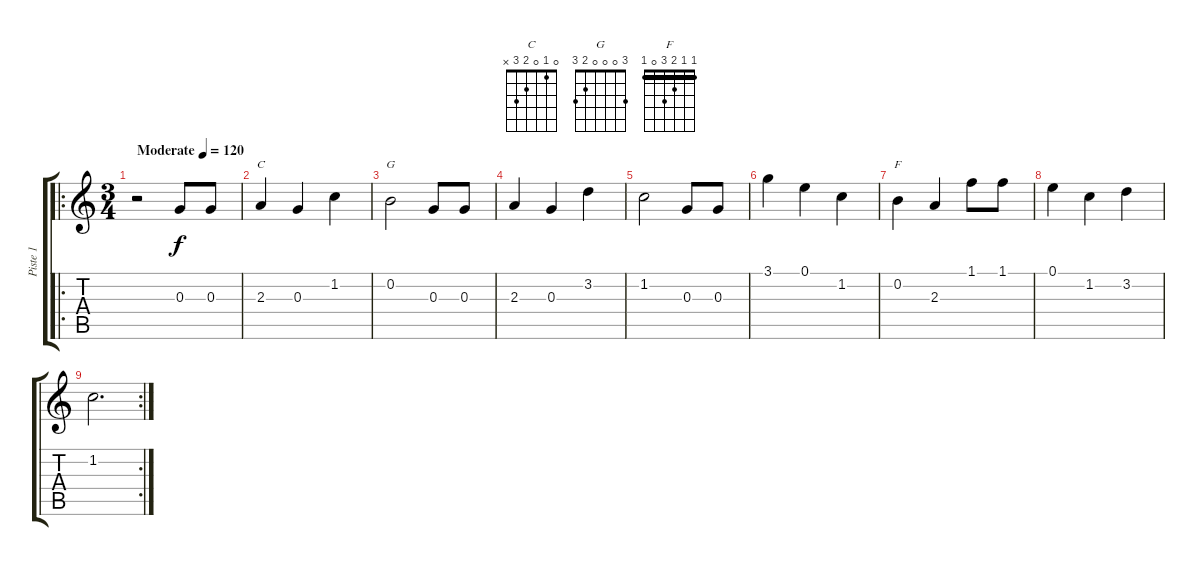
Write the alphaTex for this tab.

\track ("Piste 1" "Piste 1") {instrument acousticguitarsteel}
\staff {score tabs}
\tuning (E4 B3 G3 D3 A2 E2) {hide}
\chord ("C" 0 1 0 2 3 x)
\chord ("G" 3 0 0 0 2 3)
\chord ("F" 1 1 2 3 0 1) {barre 1}
\ro
\ts (3 4)
\tempo (120 "Moderate")
\clef g2
\ks c
r.2{dy f instrument acousticguitarsteel} 0.3.8 0.3.8 |
2.3.4{ch "C"} 0.3.4 1.2.4 |
0.2.2{ch "G"} 0.3.8 0.3.8 |
2.3.4 0.3.4 3.2.4 |
1.2.2 0.3.8 0.3.8 |
3.1.4 0.1.4 1.2.4 |
0.2.4{ch "F"} 2.3.4 1.1.8 1.1.8 |
0.1.4 1.2.4 3.2.4 |
\rc 2
1.2.2{d}
